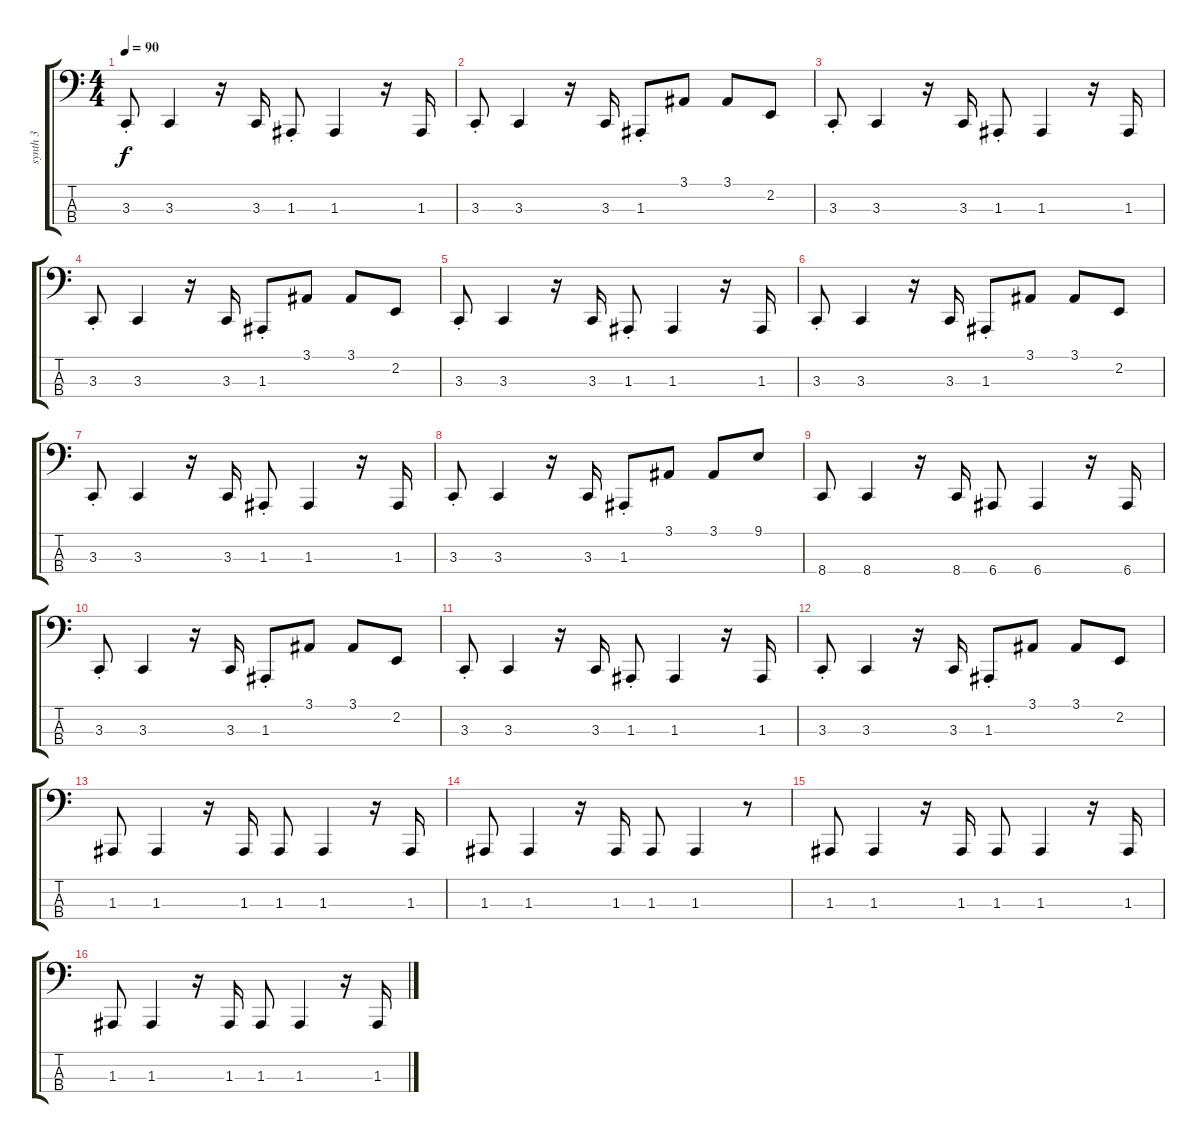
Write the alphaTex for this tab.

\track ("synth 3" "synth 3") {instrument synthbrass1}
\staff {score tabs}
\tuning (G2 D2 A1 E1) {hide}
\ts (4 4)
\tempo 90
\clef f4
\ks c
3.3{st}.8{dy f instrument synthbrass1} 3.3.4 r.16 3.3.16 1.3{st}.8 1.3.4 r.16 1.3.16 |
3.3{st}.8 3.3.4 r.16 3.3.16 1.3{st}.8 3.1.8 3.1.8 2.2.8 |
3.3{st}.8 3.3.4 r.16 3.3.16 1.3{st}.8 1.3.4 r.16 1.3.16 |
3.3{st}.8 3.3.4 r.16 3.3.16 1.3{st}.8 3.1.8 3.1.8 2.2.8 |
3.3{st}.8 3.3.4 r.16 3.3.16 1.3{st}.8 1.3.4 r.16 1.3.16 |
3.3{st}.8 3.3.4 r.16 3.3.16 1.3{st}.8 3.1.8 3.1.8 2.2.8 |
3.3{st}.8 3.3.4 r.16 3.3.16 1.3{st}.8 1.3.4 r.16 1.3.16 |
3.3{st}.8 3.3.4 r.16 3.3.16 1.3{st}.8 3.1.8 3.1.8 9.1.8 |
8.4.8 8.4.4 r.16 8.4.16 6.4.8 6.4.4 r.16 6.4.16 |
3.3{st}.8 3.3.4 r.16 3.3.16 1.3{st}.8 3.1.8 3.1.8 2.2.8 |
3.3{st}.8 3.3.4 r.16 3.3.16 1.3{st}.8 1.3.4 r.16 1.3.16 |
3.3{st}.8 3.3.4 r.16 3.3.16 1.3{st}.8 3.1.8 3.1.8 2.2.8 |
1.3.8 1.3.4 r.16 1.3.16 1.3.8 1.3.4 r.16 1.3.16 |
1.3.8 1.3.4 r.16 1.3.16 1.3.8 1.3.4 r.8 |
1.3.8 1.3.4 r.16 1.3.16 1.3.8 1.3.4 r.16 1.3.16 |
1.3.8 1.3.4 r.16 1.3.16 1.3.8 1.3.4 r.16 1.3.16
